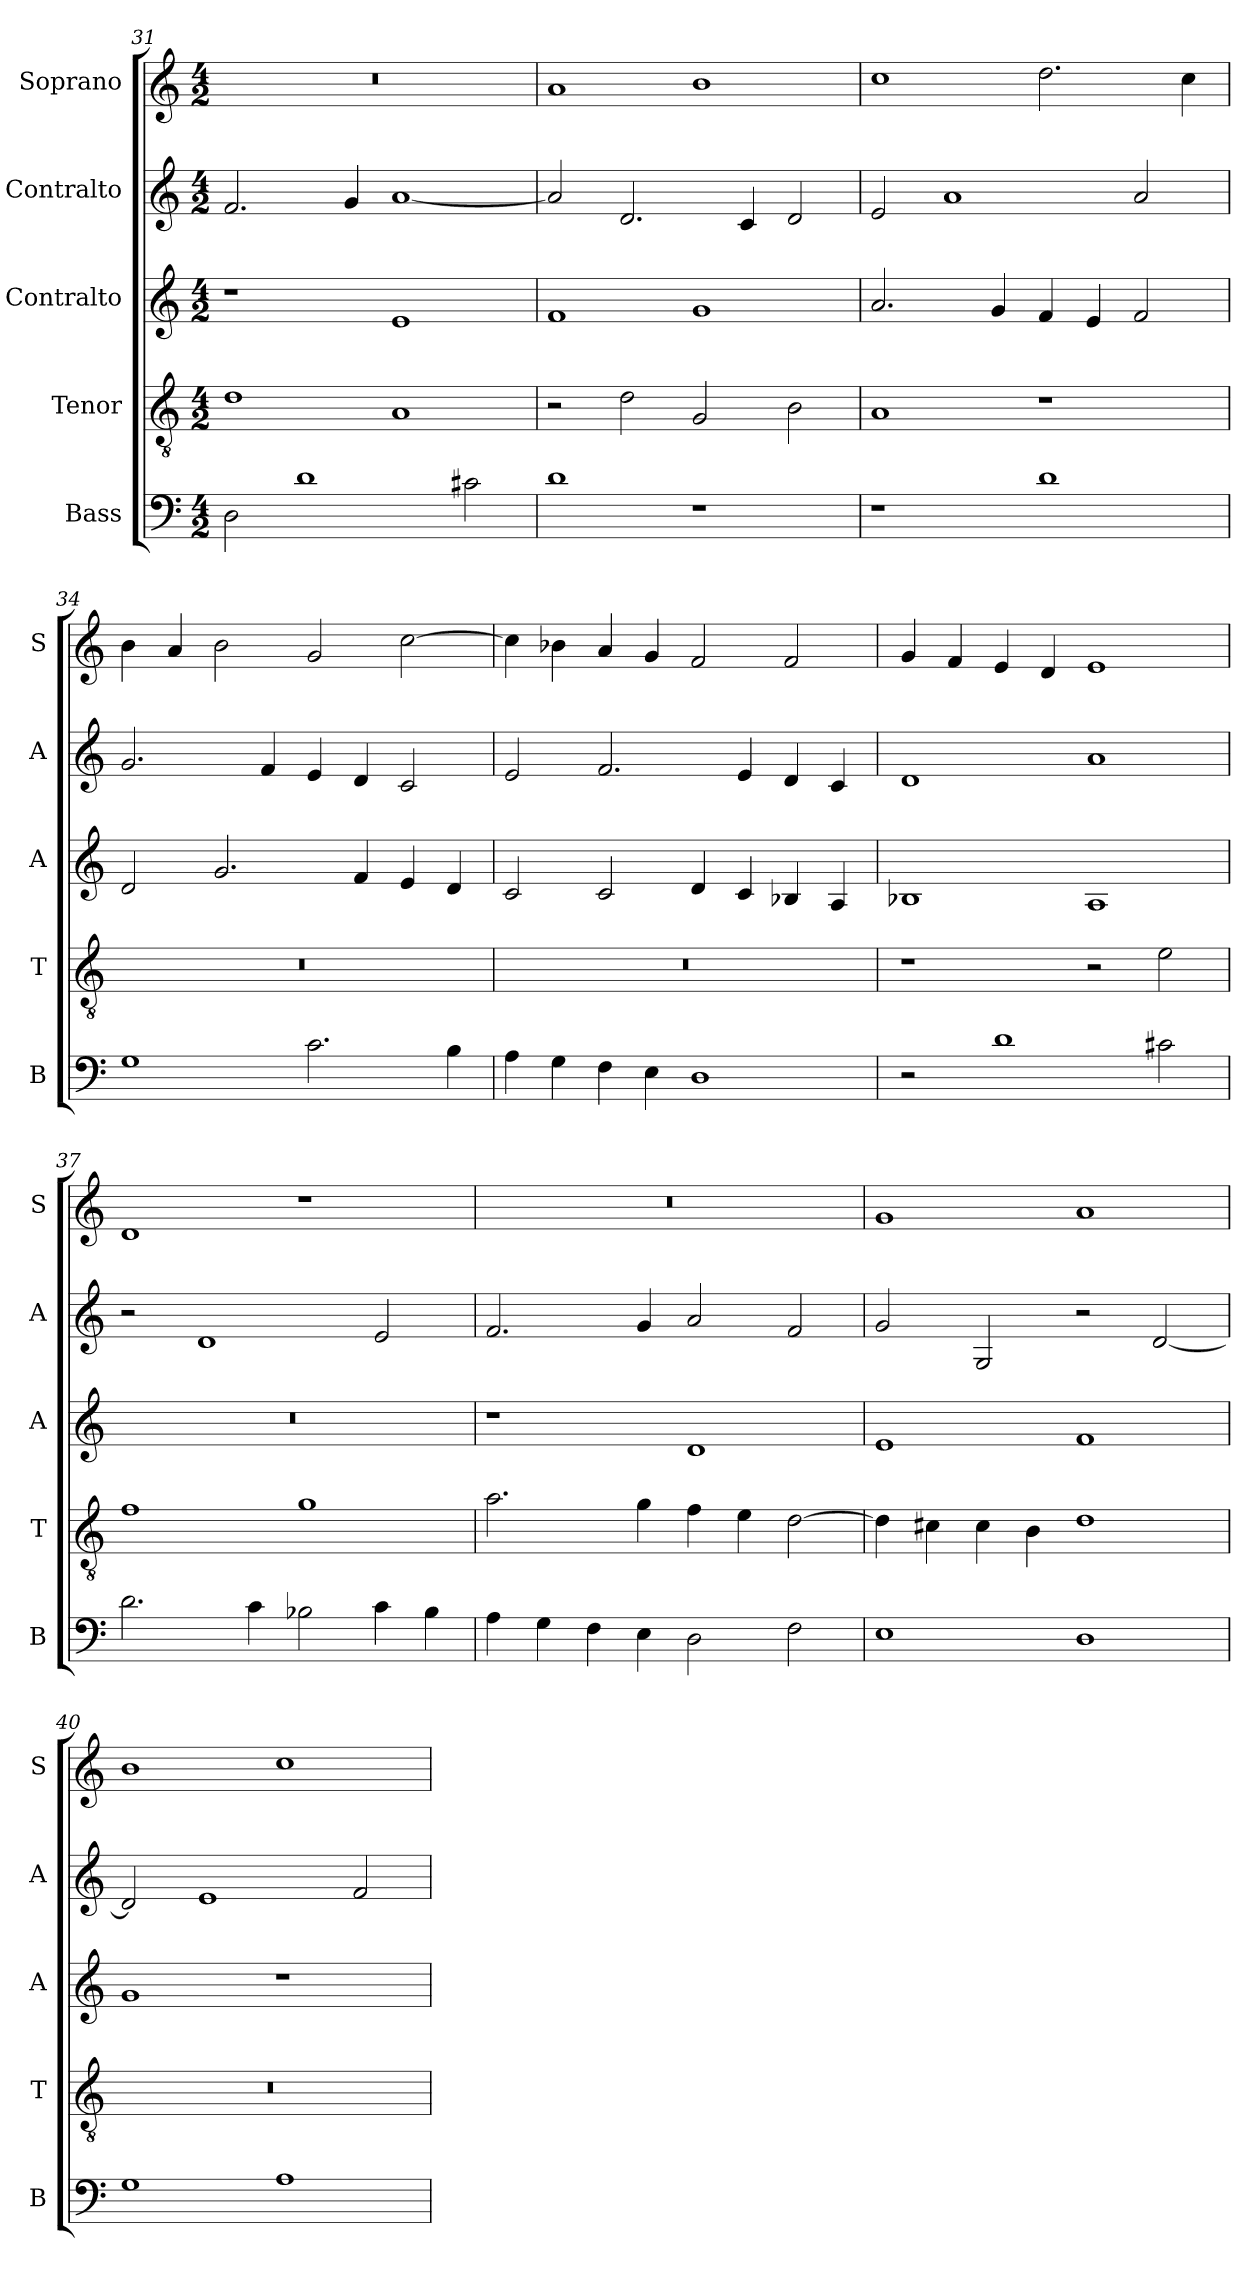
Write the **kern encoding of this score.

**kern	**kern	**kern	**kern	**kern
*part5	*part4	*part3	*part2	*part1
*staff5	*staff4	*staff3	*staff2	*staff1
*I"Bass	*I"Tenor	*I"Contralto	*I"Contralto	*I"Soprano
*I'B	*I'T	*I'A	*I'A	*I'S
*clefF4	*clefGv2	*clefG2	*clefG2	*clefG2
*k[]	*k[]	*k[]	*k[]	*k[]
*A:aeo	*A:aeo	*A:aeo	*A:aeo	*A:aeo
*M4/2	*M4/2	*M4/2	*M4/2	*M4/2
=31	=31	=31	=31	=31
2D	1d	1r	2.f	0r
1d	.	.	.	.
.	.	.	4g	.
.	1A	1e	[1a	.
2c#X	.	.	.	.
=32	=32	=32	=32	=32
1d	2r	1f	2a]	1a
.	2d	.	2.d	.
1r	2G	1g	.	1b
.	.	.	4c	.
.	2B	.	2d	.
=33	=33	=33	=33	=33
1r	1A	2.a	2e	1cc
.	.	.	1a	.
.	.	4g	.	.
1d	1r	4f	.	2.dd
.	.	4e	.	.
.	.	2f	2a	.
.	.	.	.	4cc
=34	=34	=34	=34	=34
1G	0r	2d	2.g	4b
.	.	.	.	4a
.	.	2.g	.	2b
.	.	.	4f	.
2.c	.	.	4e	2g
.	.	4f	4d	.
.	.	4e	2c	[2cc
4B	.	4d	.	.
=35	=35	=35	=35	=35
4A	0r	2c	2e	4cc]
4G	.	.	.	4b-X
4F	.	2c	2.f	4a
4E	.	.	.	4g
1D	.	4d	.	2f
.	.	4c	4e	.
.	.	4B-X	4d	2f
.	.	4A	4c	.
=36	=36	=36	=36	=36
2r	1r	1B-X	1d	4g
.	.	.	.	4f
1d	.	.	.	4e
.	.	.	.	4d
.	2r	1A	1a	1e
2c#X	2e	.	.	.
=37	=37	=37	=37	=37
2.d	1f	0r	2r	1d
.	.	.	1d	.
4c	.	.	.	.
2B-X	1g	.	.	1r
4c	.	.	2e	.
4B-	.	.	.	.
=38	=38	=38	=38	=38
4A	2.a	1r	2.f	0r
4G	.	.	.	.
4F	.	.	.	.
4E	4g	.	4g	.
2D	4f	1d	2a	.
.	4e	.	.	.
2F	[2d	.	2f	.
=39	=39	=39	=39	=39
1E	4d]	1e	2g	1g
.	4c#X	.	.	.
.	4c#	.	2G	.
.	4B	.	.	.
1D	1d	1f	2r	1a
.	.	.	[2d	.
=40	=40	=40	=40	=40
1G	0r	1g	2d]	1b
.	.	.	1e	.
1A	.	1r	.	1cc
.	.	.	2f	.
=	=	=	=	=
*-	*-	*-	*-	*-
